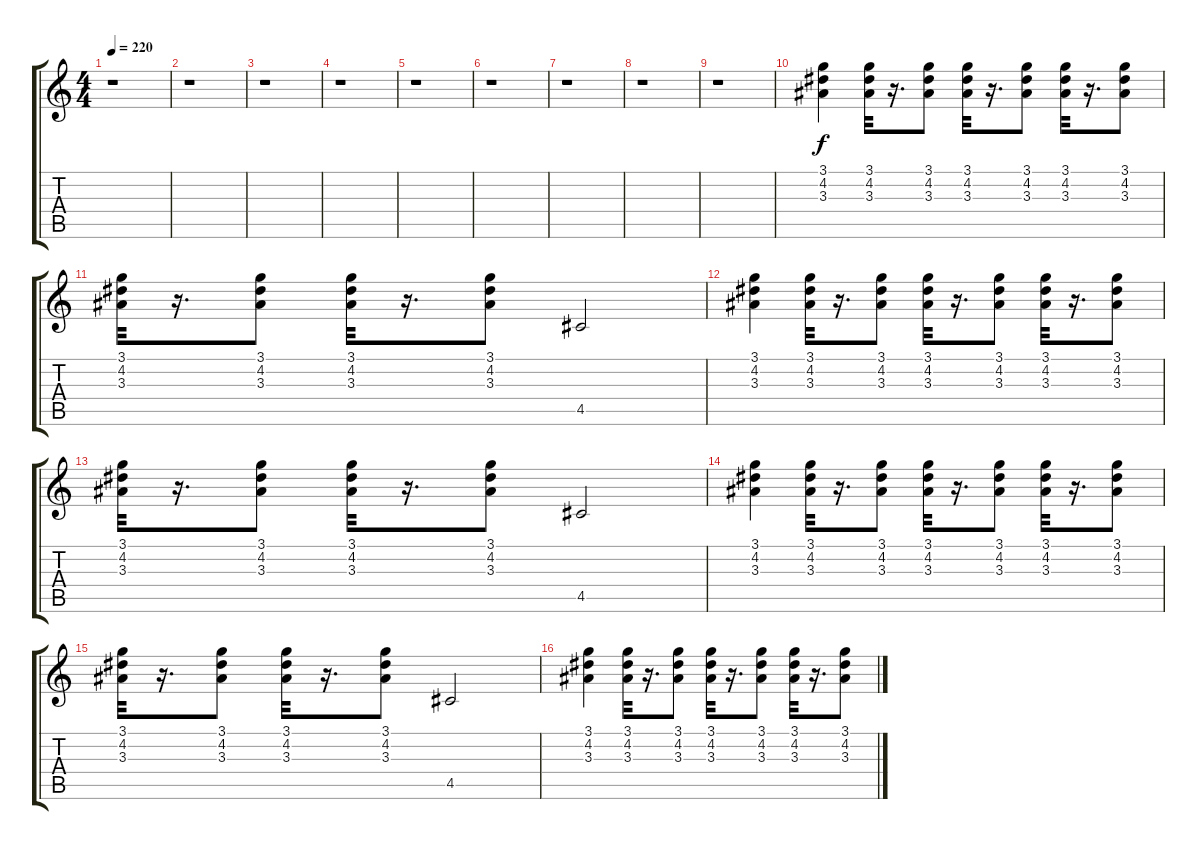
\track "" {instrument distortionguitar}
\staff {score tabs}
\tuning (E4 B3 G3 D3 A2 E2) {hide}
\ts (4 4)
\tempo 220
\clef g2
\ks c
r.1{dy f} |
r.1 |
r.1 |
r.1 |
r.1 |
r.1 |
r.1 |
r.1 |
r.1 |
(3.1 4.2 3.3).4 (3.1 4.2 3.3).32 r.16{d} (3.1 4.2 3.3).8 (3.1 4.2 3.3).32 r.16{d} (3.1 4.2 3.3).8 (3.1 4.2 3.3).32 r.16{d} (3.1 4.2 3.3).8 |
(3.1 4.2 3.3).32 r.16{d} (3.1 4.2 3.3).8 (3.1 4.2 3.3).32 r.16{d} (3.1 4.2 3.3).8 4.5.2 |
(3.1 4.2 3.3).4 (3.1 4.2 3.3).32 r.16{d} (3.1 4.2 3.3).8 (3.1 4.2 3.3).32 r.16{d} (3.1 4.2 3.3).8 (3.1 4.2 3.3).32 r.16{d} (3.1 4.2 3.3).8 |
(3.1 4.2 3.3).32 r.16{d} (3.1 4.2 3.3).8 (3.1 4.2 3.3).32 r.16{d} (3.1 4.2 3.3).8 4.5.2 |
(3.1 4.2 3.3).4 (3.1 4.2 3.3).32 r.16{d} (3.1 4.2 3.3).8 (3.1 4.2 3.3).32 r.16{d} (3.1 4.2 3.3).8 (3.1 4.2 3.3).32 r.16{d} (3.1 4.2 3.3).8 |
(3.1 4.2 3.3).32 r.16{d} (3.1 4.2 3.3).8 (3.1 4.2 3.3).32 r.16{d} (3.1 4.2 3.3).8 4.5.2 |
(3.1 4.2 3.3).4 (3.1 4.2 3.3).32 r.16{d} (3.1 4.2 3.3).8 (3.1 4.2 3.3).32 r.16{d} (3.1 4.2 3.3).8 (3.1 4.2 3.3).32 r.16{d} (3.1 4.2 3.3).8
